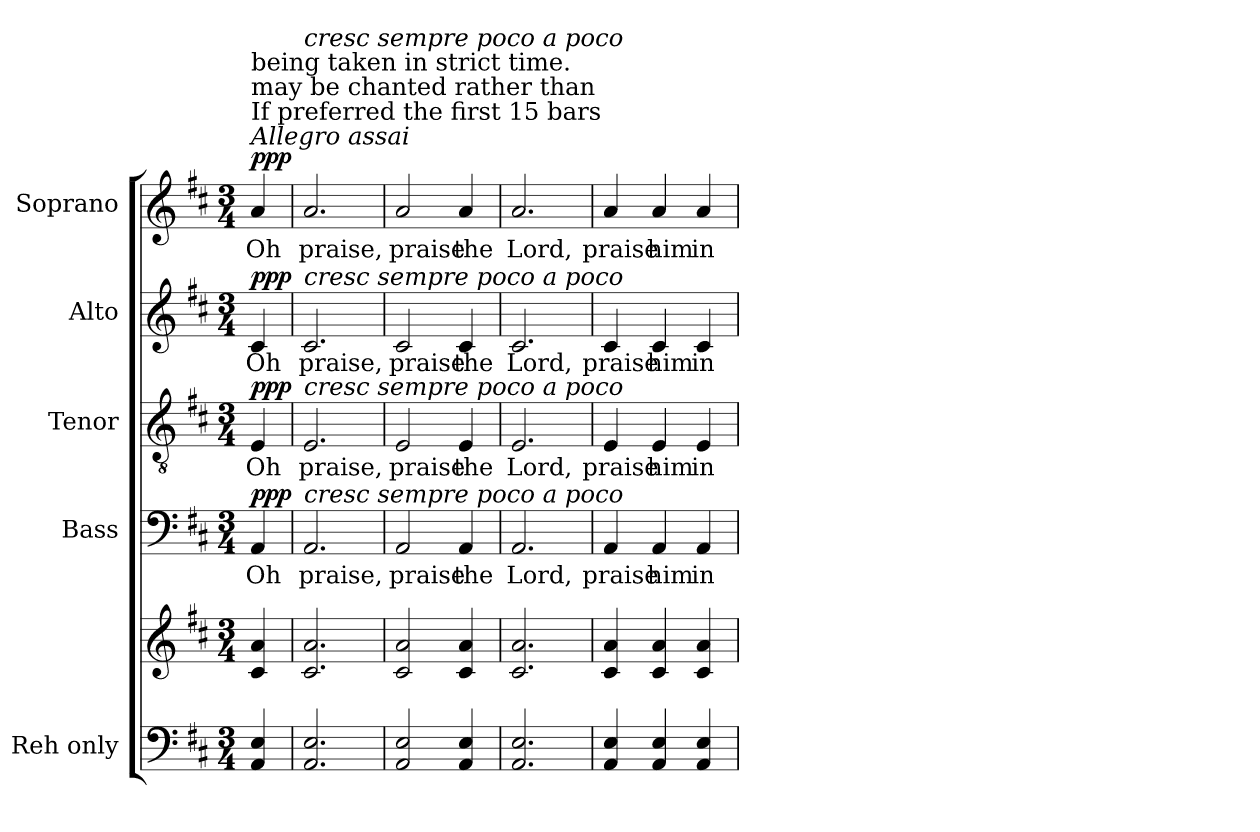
**kern	**kern	**kern	**text	**dynam	**kern	**text	**dynam	**kern	**text	**dynam	**kern	**text	**dynam
*part5	*part5	*part4	*part4	*part4	*part3	*part3	*part3	*part2	*part2	*part2	*part1	*part1	*part1
*staff6	*staff5	*staff4	*staff4	*staff4	*staff3	*staff3	*staff3	*staff2	*staff2	*staff2	*staff1	*staff1	*staff1
*I"Reh only	*	*I"Bass	*	*	*I"Tenor	*	*	*I"Alto	*	*	*I"Soprano	*	*
*	*	*I'B.	*	*	*I'T.	*	*	*I'A.	*	*	*I'S.	*	*
!!LO:PB:g=z
*clefF4	*clefG2	*clefF4	*	*	*clefGv2	*	*	*clefG2	*	*	*clefG2	*	*
*	*	*	*	*	*ITrd7c12	*	*	*	*	*	*	*	*
*k[f#c#]	*k[f#c#]	*k[f#c#]	*	*	*k[f#c#]	*	*	*k[f#c#]	*	*	*k[f#c#]	*	*
*D:	*D:	*D:	*	*	*D:	*	*	*D:	*	*	*D:	*	*
*M3/4	*M3/4	*M3/4	*	*	*M3/4	*	*	*M3/4	*	*	*M3/4	*	*
=1	=1	=1	=1	=1	=1	=1	=1	=1	=1	=1	=1	=1	=1
!	!	!	!LO:LY:b:color=#000000	!	!	!	!	!	!	!	!	!	!
!	!	!	!	!	!	!LO:LY:b:color=#000000	!	!	!	!	!	!	!
!	!	!	!	!	!	!	!	!	!LO:LY:b:color=#000000	!	!	!	!
!	!	!	!	!	!	!	!	!	!	!	!LO:TX:a:i:t=Allegro assai	!	!
!	!	!	!	!	!	!	!	!	!	!	!LO:TX:a:t=If preferred the first 15 bars	!	!
!	!	!	!	!	!	!	!	!	!	!	!LO:TX:t=may be chanted rather than	!	!
!	!	!	!	!	!	!	!	!	!	!	!LO:TX:t=being taken in strict time.	!	!
!	!	!	!	!	!	!	!	!	!	!	!	!LO:LY:b:color=#000000	!
4AAi/ 4Ei	4c#i/ 4ai	4AAi/	Oh	ppp	4EEi/	Oh	ppp	4c#i/	Oh	ppp	4ai/	Oh	ppp
=2	=2	=2	=2	=2	=2	=2	=2	=2	=2	=2	=2	=2	=2
!	!	!	!LO:LY:b:color=#000000	!	!	!	!	!	!	!	!	!	!
!	!	!	!	!	!	!LO:LY:b:color=#000000	!	!	!	!	!	!	!
!	!	!	!	!	!	!	!	!	!LO:LY:b:color=#000000	!	!	!	!
!	!	!	!	!	!	!	!	!	!	!	!LO:TX:a:i:t=cresc sempre poco a poco	!	!
!	!	!	!	!	!	!	!	!LO:TX:a:i:t=cresc sempre poco a poco	!	!	!	!	!
!	!	!	!	!	!LO:TX:a:i:t=cresc sempre poco a poco	!	!	!	!	!	!	!	!
!	!	!LO:TX:a:i:t=cresc sempre poco a poco	!	!	!	!	!	!	!	!	!	!	!
!	!	!	!	!	!	!	!	!	!	!	!	!LO:LY:b:color=#000000	!
2.AAi/ 2.Ei	2.c#i/ 2.ai	2.AAi/	praise,	.	2.EEi/	praise,	.	2.c#i/	praise,	.	2.ai/	praise,	.
=3	=3	=3	=3	=3	=3	=3	=3	=3	=3	=3	=3	=3	=3
!	!	!	!LO:LY:b:color=#000000	!	!	!	!	!	!	!	!	!	!
!	!	!	!	!	!	!LO:LY:b:color=#000000	!	!	!	!	!	!	!
!	!	!	!	!	!	!	!	!	!LO:LY:b:color=#000000	!	!	!	!
!	!	!	!	!	!	!	!	!	!	!	!	!LO:LY:b:color=#000000	!
2AAi/ 2Ei	2c#i/ 2ai	2AAi/	praise	.	2EEi/	praise	.	2c#i/	praise	.	2ai/	praise	.
!	!	!	!LO:LY:b:color=#000000	!	!	!	!	!	!	!	!	!	!
!	!	!	!	!	!	!LO:LY:b:color=#000000	!	!	!	!	!	!	!
!	!	!	!	!	!	!	!	!	!LO:LY:b:color=#000000	!	!	!	!
!	!	!	!	!	!	!	!	!	!	!	!	!LO:LY:b:color=#000000	!
4AAi/ 4Ei	4c#i/ 4ai	4AAi/	the	.	4EEi/	the	.	4c#i/	the	.	4ai/	the	.
=4	=4	=4	=4	=4	=4	=4	=4	=4	=4	=4	=4	=4	=4
!	!	!	!LO:LY:b:color=#000000	!	!	!	!	!	!	!	!	!	!
!	!	!	!	!	!	!LO:LY:b:color=#000000	!	!	!	!	!	!	!
!	!	!	!	!	!	!	!	!	!LO:LY:b:color=#000000	!	!	!	!
!	!	!	!	!	!	!	!	!	!	!	!	!LO:LY:b:color=#000000	!
2.AAi/ 2.Ei	2.c#i/ 2.ai	2.AAi/	Lord,	.	2.EEi/	Lord,	.	2.c#i/	Lord,	.	2.ai/	Lord,	.
=5	=5	=5	=5	=5	=5	=5	=5	=5	=5	=5	=5	=5	=5
!	!	!	!LO:LY:b:color=#000000	!	!	!	!	!	!	!	!	!	!
!	!	!	!	!	!	!LO:LY:b:color=#000000	!	!	!	!	!	!	!
!	!	!	!	!	!	!	!	!	!LO:LY:b:color=#000000	!	!	!	!
!	!	!	!	!	!	!	!	!	!	!	!	!LO:LY:b:color=#000000	!
4AAi/ 4Ei	4c#i/ 4ai	4AAi/	praise	.	4EEi/	praise	.	4c#i/	praise	.	4ai/	praise	.
!	!	!	!LO:LY:b:color=#000000	!	!	!	!	!	!	!	!	!	!
!	!	!	!	!	!	!LO:LY:b:color=#000000	!	!	!	!	!	!	!
!	!	!	!	!	!	!	!	!	!LO:LY:b:color=#000000	!	!	!	!
!	!	!	!	!	!	!	!	!	!	!	!	!LO:LY:b:color=#000000	!
4AAi/ 4Ei	4c#i/ 4ai	4AAi/	him	.	4EEi/	him	.	4c#i/	him	.	4ai/	him	.
!	!	!	!LO:LY:b:color=#000000	!	!	!	!	!	!	!	!	!	!
!	!	!	!	!	!	!LO:LY:b:color=#000000	!	!	!	!	!	!	!
!	!	!	!	!	!	!	!	!	!LO:LY:b:color=#000000	!	!	!	!
!	!	!	!	!	!	!	!	!	!	!	!	!LO:LY:b:color=#000000	!
4AAi/ 4Ei	4c#i/ 4ai	4AAi/	in	.	4EEi/	in	.	4c#i/	in	.	4ai/	in	.
=	=	=	=	=	=	=	=	=	=	=	=	=	=
*-	*-	*-	*-	*-	*-	*-	*-	*-	*-	*-	*-	*-	*-
